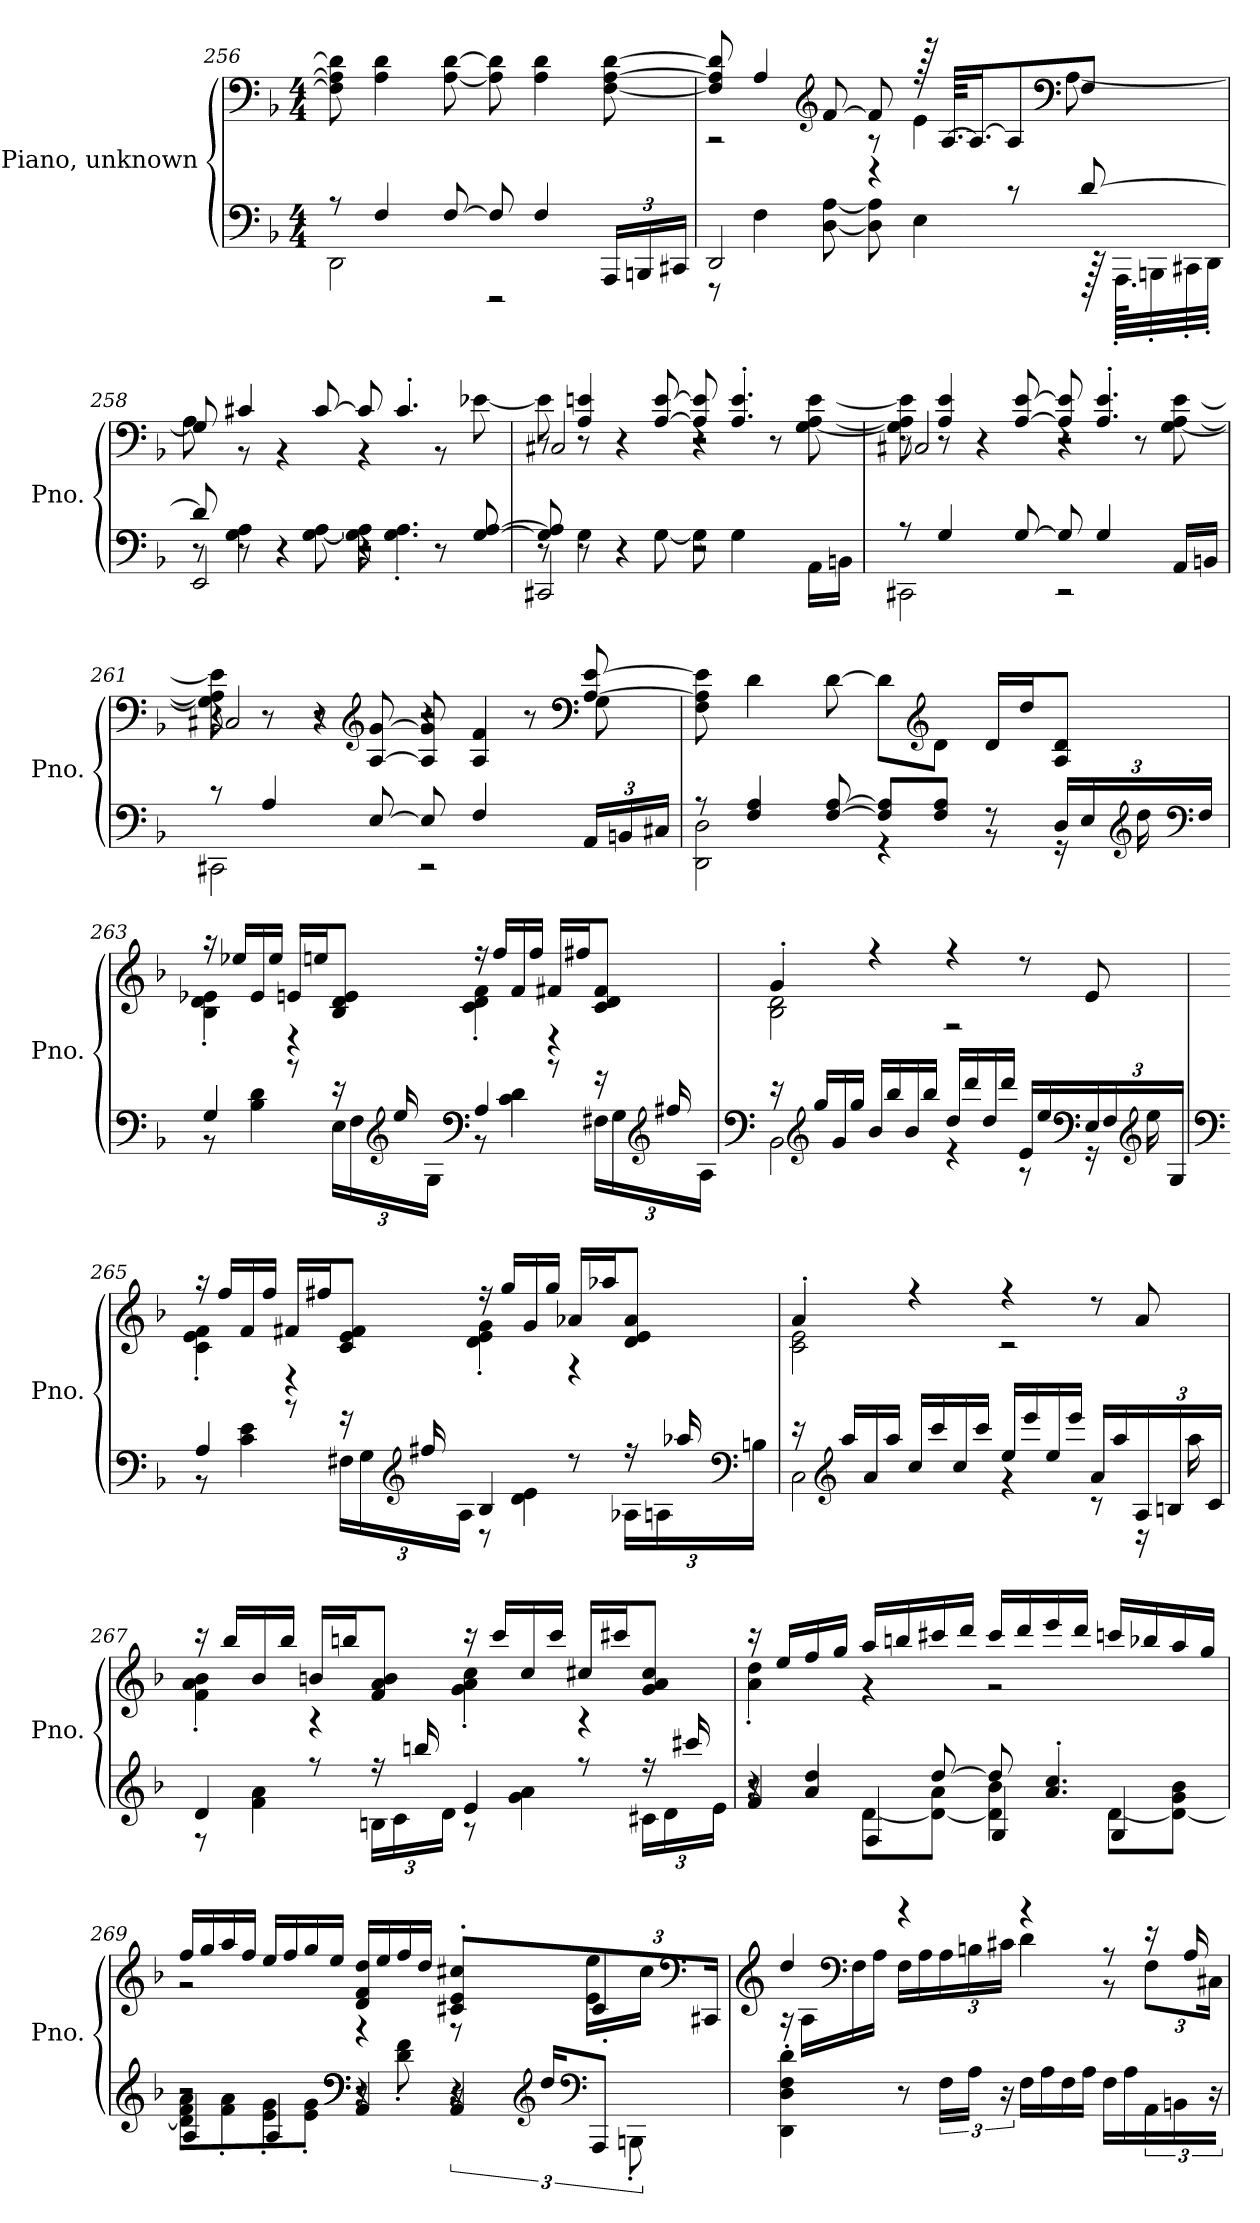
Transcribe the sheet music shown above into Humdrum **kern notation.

**kern	**kern
*part1	*part1
*staff2	*staff1
*I"Piano, unknown	*
*I'Pno.	*
*clefF4	*clefF4
*k[b-]	*k[b-]
*M4/4	*M4/4
=256	=256
*^	*
8r	2DD\	8F\] 8A\] 8d\]
4F/	.	4A\ 4d\
[8F/	.	[8A\ [8d\
8F/]	2r	8A\] 8d\]
4F/	.	4A\ 4d\
*Xbrackettup	*	*
24AAA/LL	.	[8F\ [8A\ [8d\
24BBBn/	.	.
24CC#X/JJ	.	.
!!LO:LB:g=z
=257	=257	=257
*	*	*^
2DD/	8r	8F/] 8A/] 8d/]	2r
.	4F\	4A/	.
*	*	*clefG2	*
.	[8D\ [8A\	[8f/	.
4r	8D\] 8A\]	8f/]	8r
.	4E\	128r	4e\
.	.	[64.A/KKLL	.
.	.	16.A/J_	.
8r	.	8A/]	.
*	*	*clefF4	*
[8d/	128r	8F/J	[8A\
.	64.AAA'\KLLL	.	.
.	32BBBn'\	.	.
.	32CC#X'\	.	.
.	32DD'\JJJ	.	.
=258	=258	=258	=258
*	*^	*	*
8d/]	8r	2EE/	8G/	8A\]
8r	4G\ 4A\	.	4c#X/	8r
4r	.	.	.	4r
.	[8G\ [8A\	.	[8c#/	.
4r	8G\] 8A\]	2r	8c#/]	4r
.	4.G\' 4.A\'	.	4.c#'/	.
8r	.	.	.	8r
[8G/ [8A/	.	.	.	[8e-X\
!!LO:LB:g=z
=259	=259	=259	=259	=259
*	*	*	*	*^
8G/] 8A/]	8r	2CC#X/	8r	8e-\]	2C#X/
8r	4G\	.	4A/ 4en/	8r	.
4r	.	.	.	4r	.
.	[8G\	.	[8A/ [8e/	.	.
2r	8G\]	2r	8A/] 8e/]	4r	2r
.	4G\	.	4.A/' 4.e/'	.	.
.	.	.	.	8r	.
.	16AA\LL	.	.	[8G\ [8A\ [8e\	.
.	16BBn\JJ	.	.	.	.
*	*v	*v	*	*	*
=260	=260	=260	=260	=260
8r	2CC#X\	8r	8G\] 8A\] 8e\]	2C#X/
4G/	.	4A/ 4e/	8r	.
.	.	.	4r	.
[8G/	.	[8A/ [8e/	.	.
8G/]	2r	8A/] 8e/]	4r	2r
4G/	.	4.A/' 4.e/'	.	.
.	.	.	8r	.
16AA/LL	.	.	[8G\ [8A\ [8e\	.
16BBn/JJ	.	.	.	.
!!LO:LB:g=z	!!	!!
=261	=261	=261	=261	=261
8r	2CC#X\	4r	8G\] 8A\] 8e\]	2C#X/
4A/	.	.	8r	.
.	.	8r	4r	.
*	*	*clefG2	*	*
[8E/	.	[8A/ [8g/	.	.
8E/]	2r	8A/] 8g/]	4r	2r
4F/	.	4A/ 4f/	.	.
.	.	.	8r	.
*	*	*clefF4	*	*
24AA/LL	.	[8A/ [8e/	8G\	.
24BBn/	.	.	.	.
24C#X/JJ	.	.	.	.
*	*	*v	*v	*v
=262	=262	=262
8r	2DD\ 2D\	8F\ 8A\] 8e\]
4F/ 4A/	.	4d\
[8F/ [8A/	.	[8d\
8F/] 8A/]L	4r	8d\L]
*	*	*clefG2
8F/ 8A/J	.	8d\J
8r	8r	16d/LL
.	.	16dd/J
24D/LL	16r	8A/ 8d/J
24E/	.	.
*clefG2	*	*
.	16dd\	.
*clefF4	*	*
24F/JJ	.	.
!!LO:LB:g=z
=263	=263	=263
*	*	*^
4G/	8r	16r	4B-\' 4d\' 4e-X\'
.	.	16ee-X/LL	.
.	4B-\ 4d\	16e-/	.
.	.	16ee-/JJ	.
8r	.	16en/LL	4r
.	.	16een/J	.
16r	24E\LL	8B-/ 8d/ 8e/J	.
.	24F\	.	.
*clefG2	*	*	*
16ee/	.	.	.
.	24G\JJ	.	.
*clefF4	*	*	*
4A/	8r	16r	4c\' 4d\' 4f\'
.	.	16ff/LL	.
.	4c\ 4d\	16f/	.
.	.	16ff/JJ	.
8r	.	16f#X/LL	4r
.	.	16ff#X/J	.
16r	24F#X\LL	8c/ 8d/ 8f#/J	.
.	24G\	.	.
*clefG2	*	*	*
16ff#X/	.	.	.
.	24A\JJ	.	.
!!LO:PB:g=z	!!
=264	=264	=264	=264
*clefF4	*	*	*
16r	2BB-\	4g'/	2B-\ 2d\
*clefG2	*	*	*
16gg/LL	.	.	.
16g/	.	.	.
16gg/JJ	.	.	.
16b-/LL	.	4r	.
16bb-/	.	.	.
16b-/	.	.	.
16bb-/JJ	.	.	.
16dd/LL	4r	4r	2r
16ddd/	.	.	.
16dd/	.	.	.
16ddd/JJ	.	.	.
16e/LL	8r	8r	.
16ee/	.	.	.
*clefF4	*	*	*
24E/	16r	8e/	.
24F/	.	.	.
*clefG2	*	*	*
.	16ee\	.	.
24G/JJ	.	.	.
!!LO:LB:g=z	!!
=265	=265	=265	=265
*clefF4	*	*	*
4A/	8r	16r	4c\' 4e\' 4f\'
.	.	16ff/LL	.
.	4c\ 4e\	16f/	.
.	.	16ff/JJ	.
8r	.	16f#X/LL	4r
.	.	16ff#X/J	.
16r	24F#X\LL	8c/ 8e/ 8f#/J	.
.	24G\	.	.
*clefG2	*	*	*
16ff#X/	.	.	.
.	24A\JJ	.	.
4B-/	8r	16r	4d\' 4e\' 4g\'
.	.	16gg/LL	.
.	4d\ 4e\	16g/	.
.	.	16gg/JJ	.
8r	.	16a-X/LL	4r
.	.	16aa-X/J	.
16r	24A-X\LL	8d/ 8e/ 8a-/J	.
.	24An\	.	.
16aa-X/	.	.	.
*clefF4	*	*	*
.	24Bn\JJ	.	.
!!LO:LB:g=z	!!
=266	=266	=266	=266
16r	2C\	4a'/	2c\ 2e\
*clefG2	*	*	*
16aa/LL	.	.	.
16a/	.	.	.
16aa/JJ	.	.	.
16cc/LL	.	4r	.
16ccc/	.	.	.
16cc/	.	.	.
16ccc/JJ	.	.	.
16ee/LL	4r	4r	2r
16eee/	.	.	.
16ee/	.	.	.
16eee/JJ	.	.	.
16a/LL	8r	8r	.
16aa/	.	.	.
24A/	16r	8a/	.
24Bn/	.	.	.
.	16aa\	.	.
24c/JJ	.	.	.
!!LO:LB:g=z	!!
=267	=267	=267	=267
4d/	8r	16r	4f\' 4a\' 4b-\'
.	.	16bb-/LL	.
.	4f\ 4a\	16b-/	.
.	.	16bb-/JJ	.
8r	.	16bn/LL	4r
.	.	16bbn/J	.
16r	24Bn\LL	8f/ 8a/ 8b/J	.
.	24c\	.	.
16bbn/	.	.	.
.	24d\JJ	.	.
4e/	8r	16r	4g\' 4a\' 4cc\'
.	.	16ccc/LL	.
.	4g\ 4a\	16cc/	.
.	.	16ccc/JJ	.
8r	.	16cc#X/LL	4r
.	.	16ccc#X/J	.
16r	24c#X\LL	8g/ 8a/ 8cc#/J	.
.	24d\	.	.
16ccc#X/	.	.	.
.	24e\JJ	.	.
!!LO:LB:g=z	!!
=268	=268	=268	=268
*	*^	*	*
8r	4r	4f/	16r	4a\' 4dd\'
.	.	.	16ee/LL	.
4a/ 4dd/	.	.	16ff/	.
.	.	.	16gg/JJ	.
.	[8d\L	4F/	16aa/LL	4r
.	.	.	16bbn/	.
[8dd/	8d\_ 8a\J	.	16ccc#X/	.
.	.	.	16ddd/JJ	.
8dd/]	4d\] 4b-\	4G/	16ccc#/LL	2r
.	.	.	16ddd/	.
4.a/' 4.cc/'	.	.	16eee/	.
.	.	.	16ddd/JJ	.
.	[8d\L	4G/	16cccn/LL	.
.	.	.	16bb-X/	.
.	8d\_ 8g\ 8b-\J	.	16aa/	.
.	.	.	16gg/JJ	.
!!LO:LB:g=z	!!
=269	=269	=269	=269	=269
2r	8d\] 8f\ 8a\L	4A/	16ff/LL	2r
.	.	.	16gg/	.
.	8f\' 8a\'	.	16aa/	.
.	.	.	16ff/JJ	.
.	8e\' 8g\'	4A/	16ee/LL	.
.	.	.	16ff/	.
.	8e\' 8g\'J	.	16gg/	.
.	.	.	16ee/JJ	.
*clefF4	*	*	*	*
4r	8r	4AA/	16d/ 16f/ 16dd/LL	4r
.	.	.	16ee/	.
.	8d\' 8f\'	.	16ff/	.
.	.	.	16dd/JJ	.
*	*brackettup	*	*	*
4AA/	6r	16r	8c#X/' 8e/' 8cc#X/'L	8r
*clefG2	*	*	*	*
.	.	16dd/KL	.	.
*clefF4	*	*	*	*
*	*	*	*Xbrackettup	*
.	.	8AAA'/J	12c#/	16e\ 16ee\LL
.	12BBBn'\	.	.	.
.	.	.	.	16cc#\JJ
*	*	*	*clefF4	*
.	.	.	24CC#X/Jk	.
*v	*v	*v	*	*
!!LO:PB:g=z	!!
=270	=270	=270
*	*clefG2	*
4DD\' 4D\' 4F\' 4d\'	4dd/	16r
.	.	16A\LL
*	*clefF4	*
.	.	16F\
.	.	16A\JJ
8r	4r	16F\LL
.	.	16A\
24F\LL	.	24A\
24A\JJ	.	24Bn\
24r	.	24c#X\JJ
16F\LL	4r	4d\
16A\	.	.
16F\	.	.
16A\JJ	.	.
16F\LL	8r	8r
16A\	.	.
24AA\	16r	12F\L
24BBn\JJ	.	.
.	16A/	.
24r	.	24C#X\Jk
*	*v	*v
=	=
*-	*-
